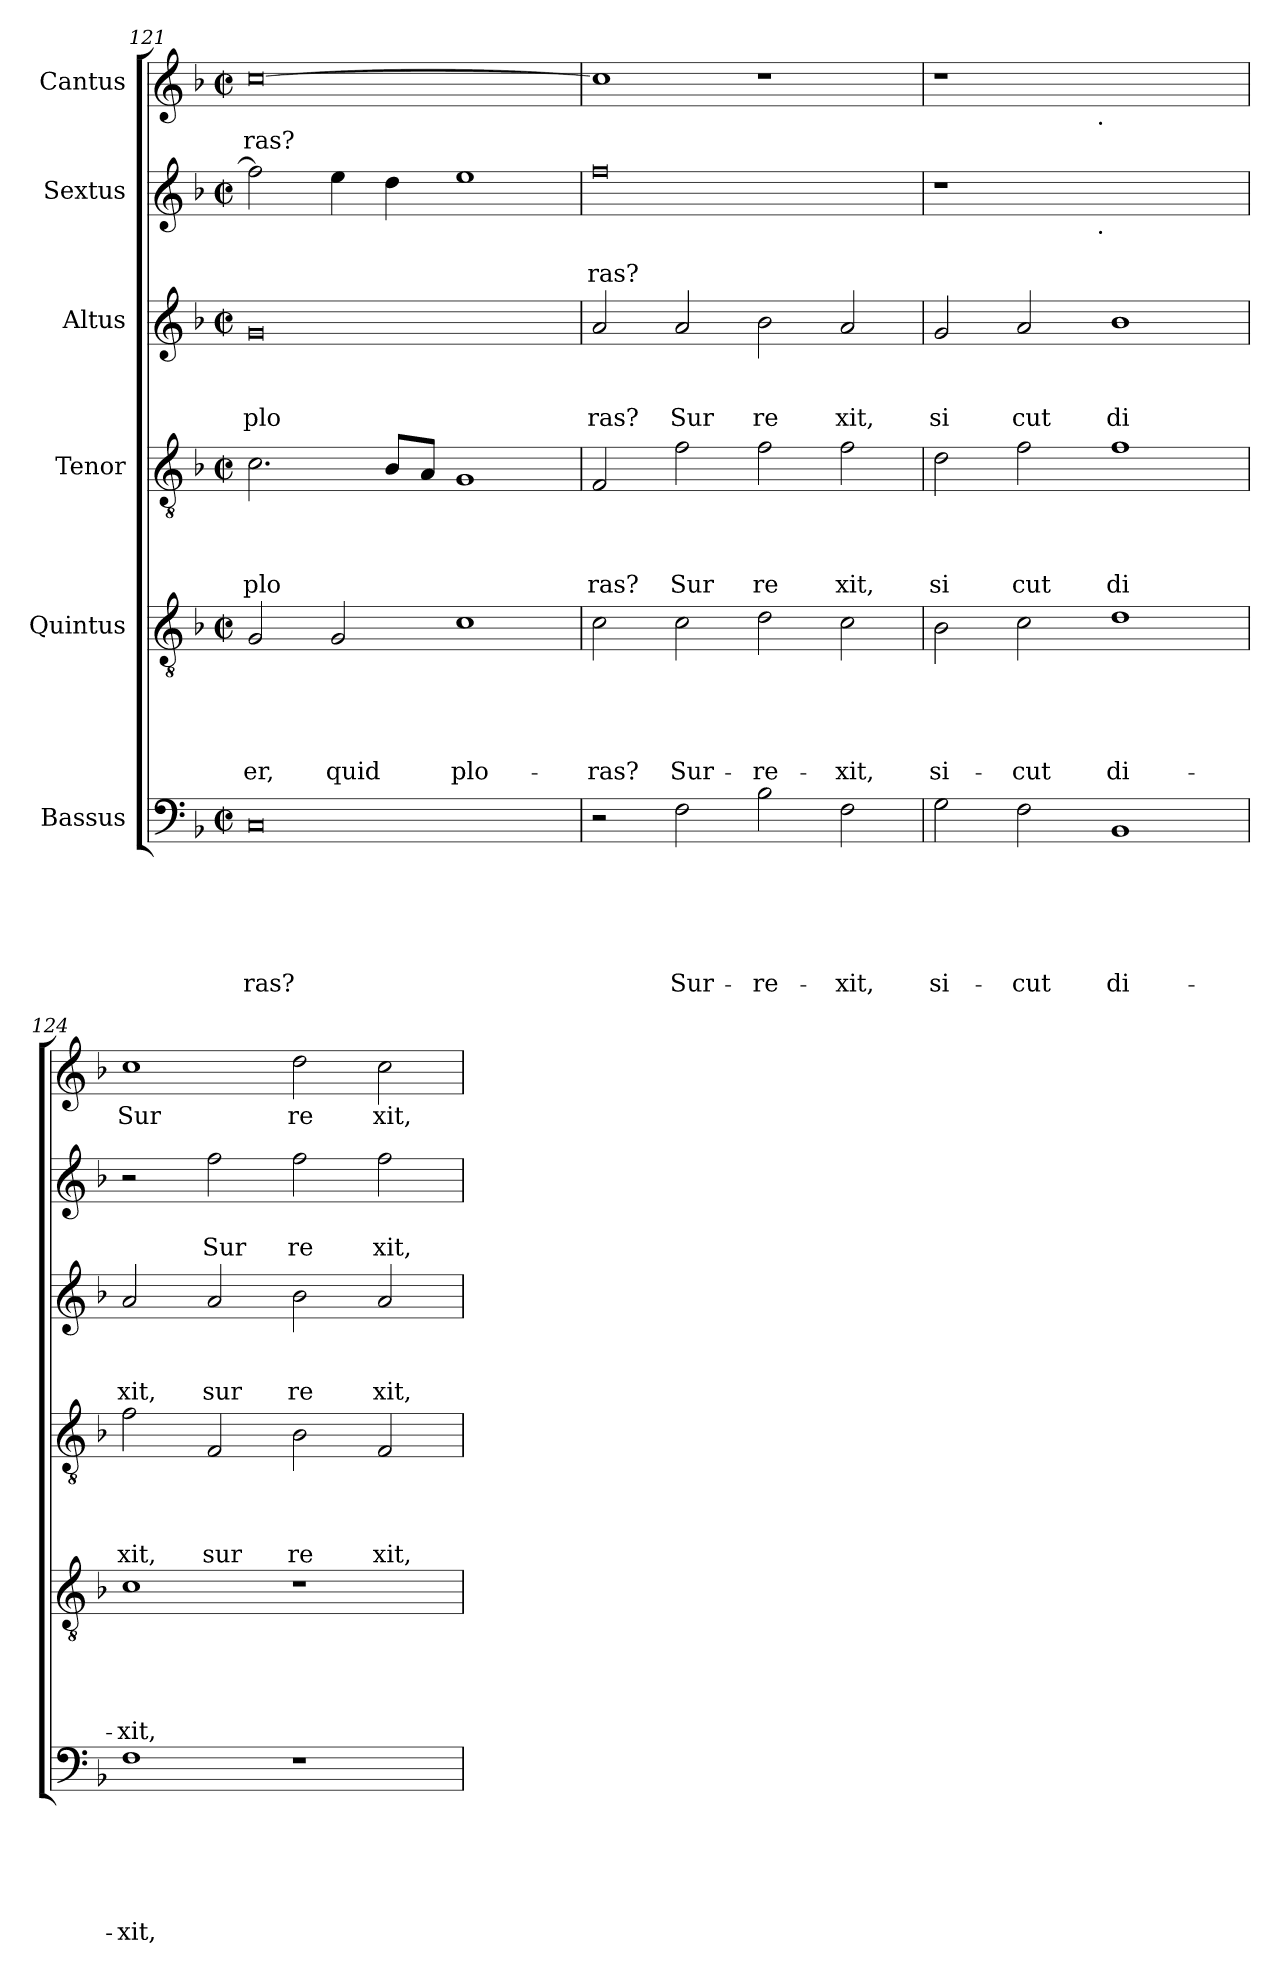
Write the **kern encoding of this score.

**kern	**text	**text	**text	**text	**text	**text	**kern	**text	**text	**text	**text	**text	**kern	**text	**text	**text	**text	**kern	**text	**text	**text	**kern	**text	**text	**kern	**text
*part6	*part6	*part6	*part6	*part6	*part6	*part6	*part5	*part5	*part5	*part5	*part5	*part5	*part4	*part4	*part4	*part4	*part4	*part3	*part3	*part3	*part3	*part2	*part2	*part2	*part1	*part1
*staff6	*staff6	*staff6	*staff6	*staff6	*staff6	*staff6	*staff5	*staff5	*staff5	*staff5	*staff5	*staff5	*staff4	*staff4	*staff4	*staff4	*staff4	*staff3	*staff3	*staff3	*staff3	*staff2	*staff2	*staff2	*staff1	*staff1
*I"Bassus	*	*	*	*	*	*	*I"Quintus	*	*	*	*	*	*I"Tenor	*	*	*	*	*I"Altus	*	*	*	*I"Sextus	*	*	*I"Cantus	*
*clefF4	*	*	*	*	*	*	*clefGv2	*	*	*	*	*	*clefGv2	*	*	*	*	*clefG2	*	*	*	*clefG2	*	*	*clefG2	*
*k[b-]	*	*	*	*	*	*	*k[b-]	*	*	*	*	*	*k[b-]	*	*	*	*	*k[b-]	*	*	*	*k[b-]	*	*	*k[b-]	*
*F:	*	*	*	*	*	*	*F:	*	*	*	*	*	*F:	*	*	*	*	*F:	*	*	*	*F:	*	*	*F:	*
*M2/2	*	*	*	*	*	*	*M2/2	*	*	*	*	*	*M2/2	*	*	*	*	*M2/2	*	*	*	*M2/2	*	*	*M2/2	*
*met(c|)	*	*	*	*	*	*	*met(c|)	*	*	*	*	*	*met(c|)	*	*	*	*	*met(c|)	*	*	*	*met(c|)	*	*	*met(c|)	*
=121	=121	=121	=121	=121	=121	=121	=121	=121	=121	=121	=121	=121	=121	=121	=121	=121	=121	=121	=121	=121	=121	=121	=121	=121	=121	=121
!	!	!	!	!	!	!LO:LY:b	!	!	!	!	!	!LO:LY:b	!	!	!	!	!LO:LY:b	!	!	!	!LO:LY:b	!	!	!	!	!LO:LY:b
0C	.	.	.	.	.	-ras?	2G/	.	.	.	.	-er,	2.c\	.	.	.	plo	0g	.	.	plo	2ff\]	.	.	[>0cc	ras?
!	!	!	!	!	!	!	!	!	!	!	!	!LO:LY:b	!	!	!	!	!	!	!	!	!	!	!	!	!	!
.	.	.	.	.	.	.	2G/	.	.	.	.	quid	.	.	.	.	.	.	.	.	.	4ee\	.	.	.	.
.	.	.	.	.	.	.	.	.	.	.	.	.	8B-/L	.	.	.	.	.	.	.	.	4dd\	.	.	.	.
.	.	.	.	.	.	.	.	.	.	.	.	.	8A/J	.	.	.	.	.	.	.	.	.	.	.	.	.
!	!	!	!	!	!	!	!	!	!	!	!	!LO:LY:b	!	!	!	!	!	!	!	!	!	!	!	!	!	!
.	.	.	.	.	.	.	1c	.	.	.	.	plo-	1G	.	.	.	.	.	.	.	.	1ee	.	.	.	.
=122	=122	=122	=122	=122	=122	=122	=122	=122	=122	=122	=122	=122	=122	=122	=122	=122	=122	=122	=122	=122	=122	=122	=122	=122	=122	=122
!	!	!	!	!	!	!	!	!	!	!	!	!LO:LY:b	!	!	!	!	!LO:LY:b	!	!	!	!LO:LY:b	!	!	!LO:LY:b	!	!
2r	.	.	.	.	.	.	2c\	.	.	.	.	-ras?	2F/	.	.	.	ras?	2a/	.	.	ras?	0ff	.	ras?	1cc]	.
!	!	!	!	!	!	!LO:LY:b	!	!	!	!	!	!LO:LY:b	!	!	!	!	!LO:LY:b	!	!	!	!LO:LY:b	!	!	!	!	!
2F\	.	.	.	.	.	Sur-	2c\	.	.	.	.	Sur-	2f\	.	.	.	Sur	2a/	.	.	Sur	.	.	.	.	.
!	!	!	!	!	!	!LO:LY:b	!	!	!	!	!	!LO:LY:b	!	!	!	!	!LO:LY:b	!	!	!	!LO:LY:b	!	!	!	!	!
2B-\	.	.	.	.	.	-re-	2d\	.	.	.	.	-re-	2f\	.	.	.	re	2b-\	.	.	re	.	.	.	1r	.
!	!	!	!	!	!	!LO:LY:b	!	!	!	!	!	!LO:LY:b	!	!	!	!	!LO:LY:b	!	!	!	!LO:LY:b	!	!	!	!	!
2F\	.	.	.	.	.	-xit,	2c\	.	.	.	.	-xit,	2f\	.	.	.	xit,	2a/	.	.	xit,	.	.	.	.	.
=123	=123	=123	=123	=123	=123	=123	=123	=123	=123	=123	=123	=123	=123	=123	=123	=123	=123	=123	=123	=123	=123	=123	=123	=123	=123	=123
!	!	!	!	!	!	!LO:LY:b	!	!	!	!	!	!LO:LY:b	!	!	!	!	!LO:LY:b	!	!	!	!LO:LY:b	!	!	!	!	!
*	*	*	*	*	*	*	*	*	*	*	*	*	*	*	*	*	*	*	*	*	*	*^	*	*	*^	*
2G\	.	.	.	.	.	si-	2B-\	.	.	.	.	si-	2d\	.	.	.	si	2g/	.	.	si	1r	2ryy	.	.	1r	2ryy	.
!	!	!	!	!	!	!LO:LY:b	!	!	!	!	!	!LO:LY:b	!	!	!	!	!LO:LY:b	!	!	!	!LO:LY:b	!	!	!	!	!	!	!
2F\	.	.	.	.	.	-cut	2c\	.	.	.	.	-cut	2f\	.	.	.	cut	2a/	.	.	cut	.	4...ryy	.	.	.	4...ryy	.
!	!	!	!	!	!	!	!	!	!	!	!	!	!	!	!	!	!	!	!	!	!	!	!	!	!	!	!LO:TX:b:t=.	!
!	!	!	!	!	!	!	!	!	!	!	!	!	!	!	!	!	!	!	!	!	!	!	!LO:TX:b:t=.	!	!	!	!	!
.	.	.	.	.	.	.	.	.	.	.	.	.	.	.	.	.	.	.	.	.	.	.	1ryy	.	.	.	1ryy	.
!	!	!	!	!	!	!LO:LY:b	!	!	!	!	!	!LO:LY:b	!	!	!	!	!LO:LY:b	!	!	!	!LO:LY:b	!	!	!	!	!	!	!
1BB-	.	.	.	.	.	di-	1d	.	.	.	.	di-	1f	.	.	.	di	1b-	.	.	di	1ryy	.	.	.	1ryy	.	.
.	.	.	.	.	.	.	.	.	.	.	.	.	.	.	.	.	.	.	.	.	.	.	32ryy	.	.	.	32ryy	.
=124	=124	=124	=124	=124	=124	=124	=124	=124	=124	=124	=124	=124	=124	=124	=124	=124	=124	=124	=124	=124	=124	=124	=124	=124	=124	=124	=124	=124
!	!	!	!	!	!	!LO:LY:b	!	!	!	!	!	!LO:LY:b	!	!	!	!	!LO:LY:b	!	!	!	!LO:LY:b	!	!	!	!	!	!	!LO:LY:b
*	*	*	*	*	*	*	*	*	*	*	*	*	*	*	*	*	*	*	*	*	*	*v	*v	*	*	*	*	*
*	*	*	*	*	*	*	*	*	*	*	*	*	*	*	*	*	*	*	*	*	*	*	*	*	*v	*v	*
1F	.	.	.	.	.	-xit,	1c	.	.	.	.	-xit,	2f\	.	.	.	xit,	2a/	.	.	xit,	2r	.	.	1cc	Sur
!	!	!	!	!	!	!	!	!	!	!	!	!	!	!	!	!	!LO:LY:b	!	!	!	!LO:LY:b	!	!	!LO:LY:b	!	!
.	.	.	.	.	.	.	.	.	.	.	.	.	2F/	.	.	.	sur	2a/	.	.	sur	2ff\	.	Sur	.	.
!	!	!	!	!	!	!	!	!	!	!	!	!	!	!	!	!	!LO:LY:b	!	!	!	!LO:LY:b	!	!	!LO:LY:b	!	!LO:LY:b
1r	.	.	.	.	.	.	1r	.	.	.	.	.	2B-\	.	.	.	re	2b-\	.	.	re	2ff\	.	re	2dd\	re
!	!	!	!	!	!	!	!	!	!	!	!	!	!	!	!	!	!LO:LY:b	!	!	!	!LO:LY:b	!	!	!LO:LY:b	!	!LO:LY:b
.	.	.	.	.	.	.	.	.	.	.	.	.	2F/	.	.	.	xit,	2a/	.	.	xit,	2ff\	.	xit,	2cc\	xit,
=	=	=	=	=	=	=	=	=	=	=	=	=	=	=	=	=	=	=	=	=	=	=	=	=	=	=
*-	*-	*-	*-	*-	*-	*-	*-	*-	*-	*-	*-	*-	*-	*-	*-	*-	*-	*-	*-	*-	*-	*-	*-	*-	*-	*-
